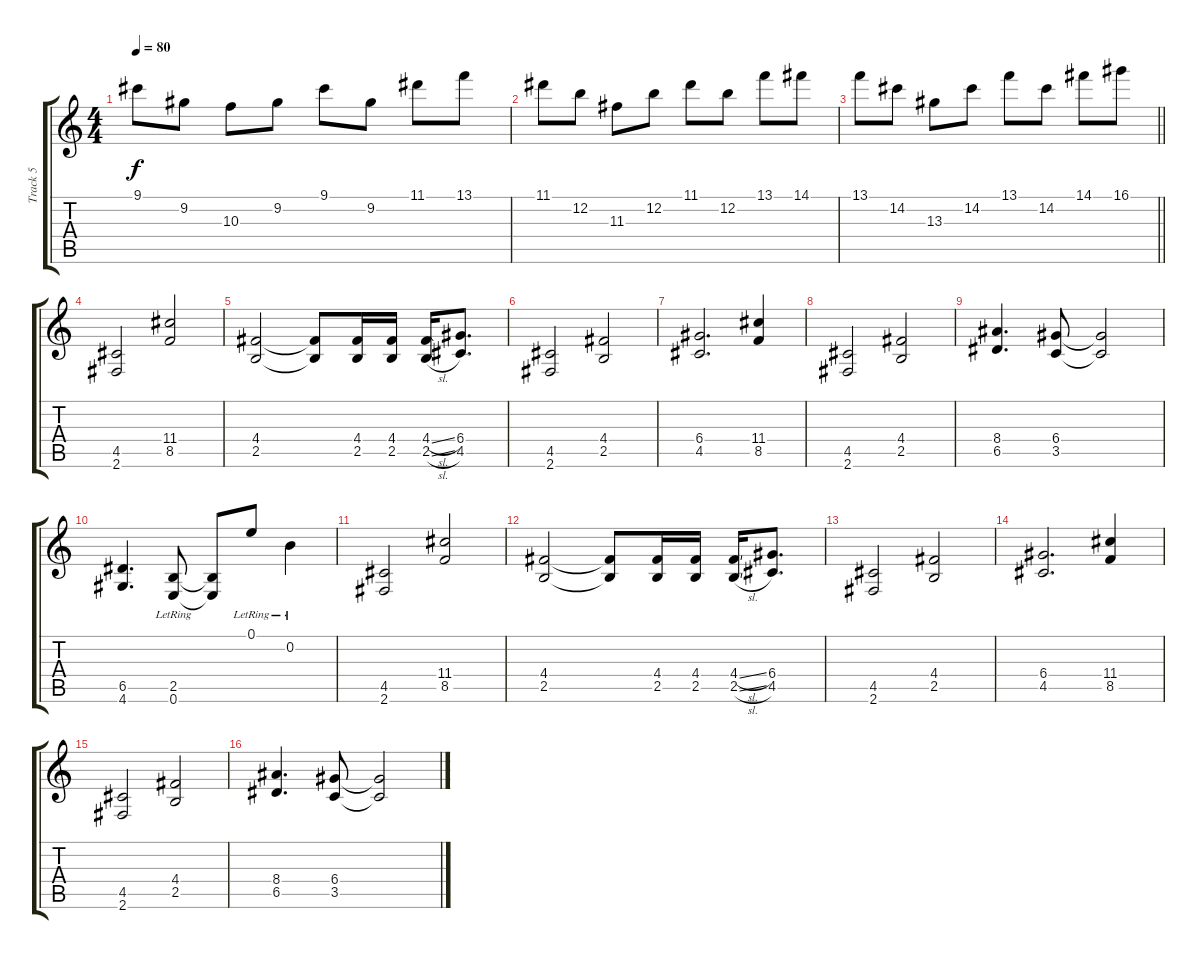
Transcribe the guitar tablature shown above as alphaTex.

\track ("Track 5" "Track 5") {instrument distortionguitar}
\staff {score tabs}
\tuning (E4 B3 G3 D3 A2 E2) {hide}
\ts (4 4)
\tempo 80
\clef g2
\ks c
9.1.8{dy f} 9.2.8{txt ""} 10.3.8 9.2.8 9.1.8 9.2.8 11.1.8 13.1.8 |
11.1.8 12.2.8 11.3.8 12.2.8 11.1.8 12.2.8 13.1.8 14.1.8 |
\barLineRight lightlight
13.1.8 14.2.8 13.3.8 14.2.8 13.1.8 14.2.8 14.1.8 16.1.8 |
(4.5 2.6).2 (11.4 8.5).2 |
(4.4 2.5).2 (4.4{t} 2.5{t}).8 (4.4 2.5).16 (4.4 2.5).16 (4.4{sl} 2.5{sl}).16 (6.4 4.5).8{d} |
(4.5 2.6).2 (4.4 2.5).2 |
(6.4 4.5).2{d} (11.4 8.5).4 |
(4.5 2.6).2 (4.4 2.5).2 |
(8.4 6.5).4{d} (6.4 3.5).8 (6.4{t} 3.5{t}).2 |
(6.5 4.6).4{d} (2.5{lr} 0.6{lr}).8 (2.5{t} 0.6{t}).8 0.1{lr}.8 0.2{lr}.4 |
(4.5 2.6).2 (11.4 8.5).2 |
(4.4 2.5).2 (4.4{t} 2.5{t}).8 (4.4 2.5).16 (4.4 2.5).16 (4.4{sl} 2.5{sl}).16 (6.4 4.5).8{d} |
(4.5 2.6).2 (4.4 2.5).2 |
(6.4 4.5).2{d} (11.4 8.5).4 |
(4.5 2.6).2 (4.4 2.5).2 |
(8.4 6.5).4{d} (6.4 3.5).8 (6.4{t} 3.5{t}).2
